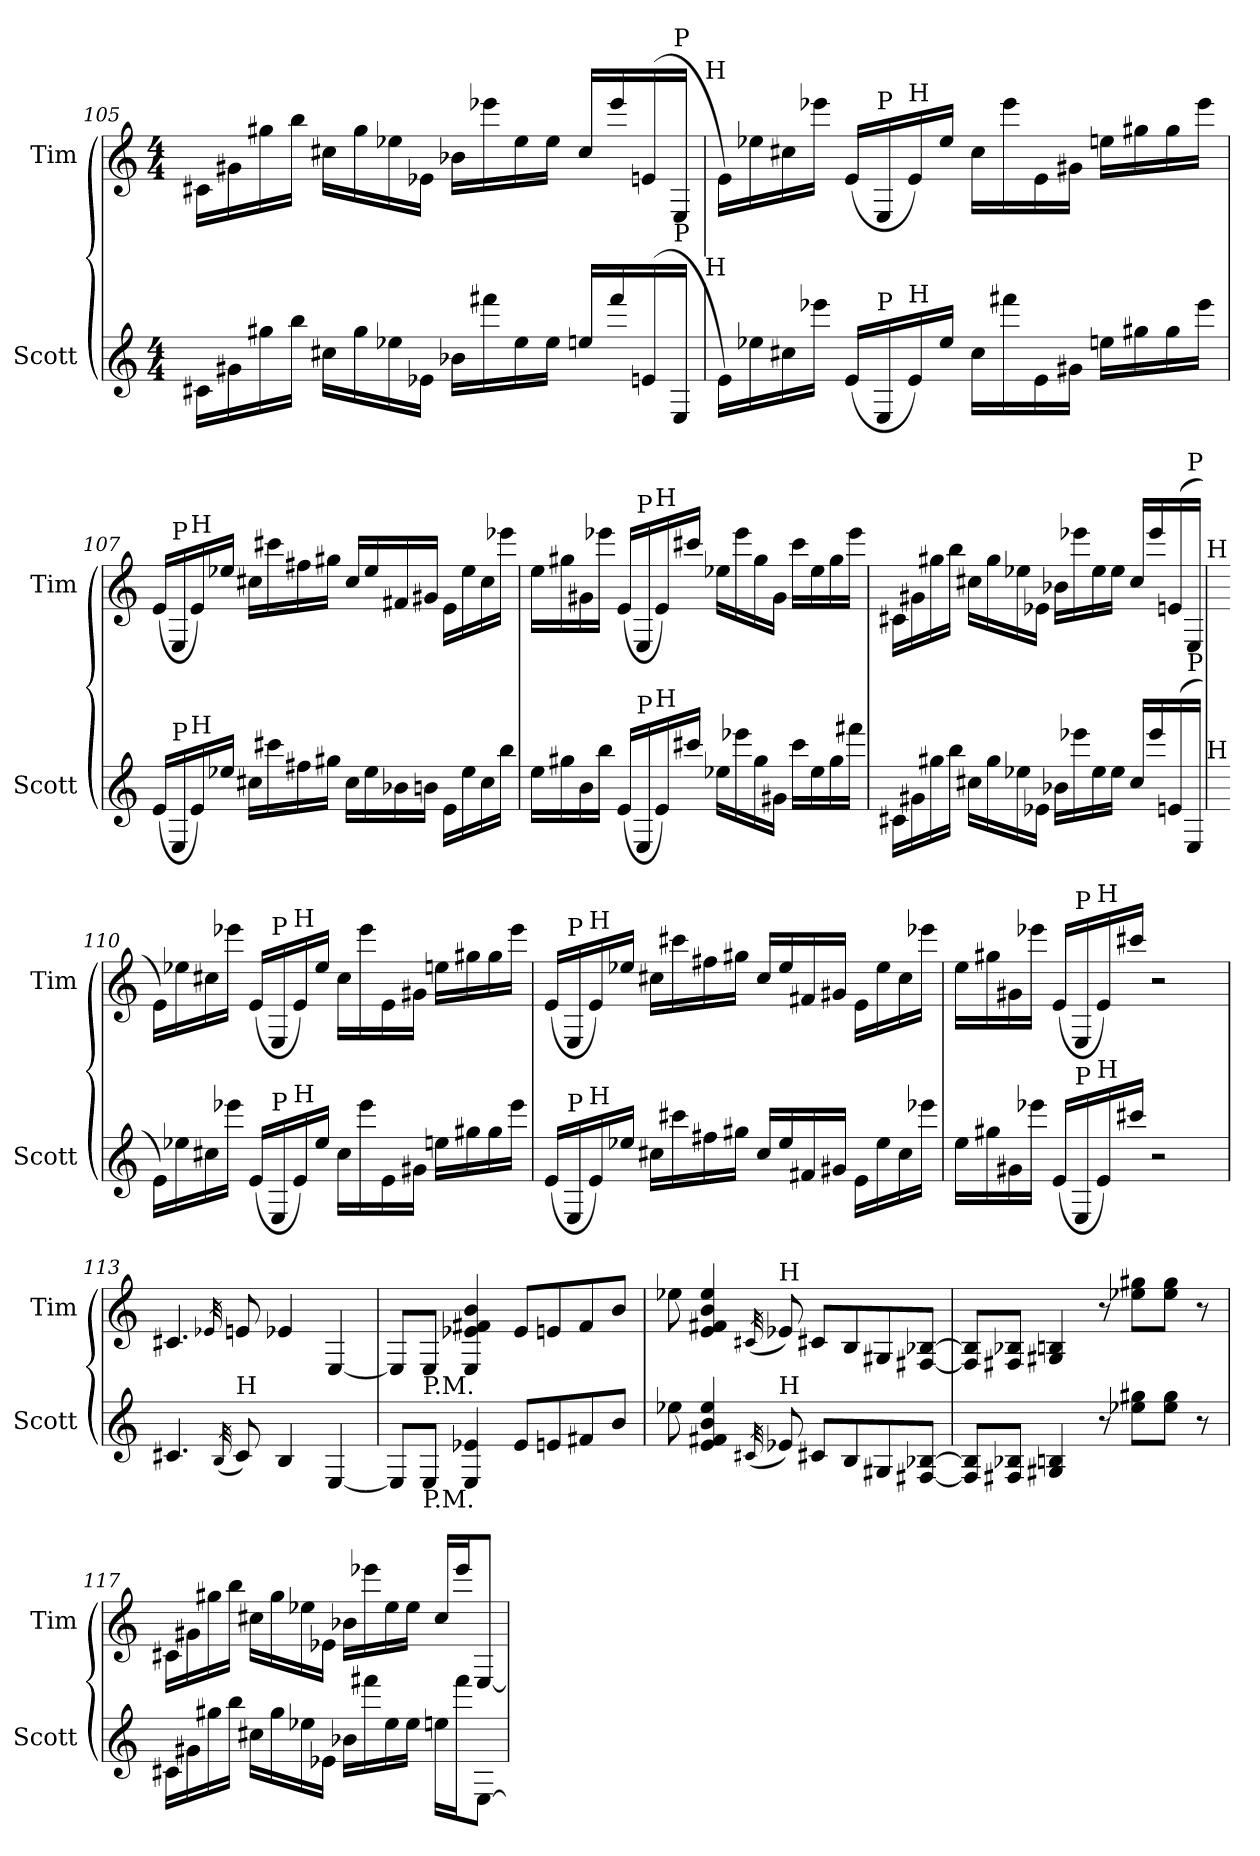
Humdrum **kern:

**kern	**kern
*part2	*part1
*staff2	*staff1
*I"Scott	*I"Tim
*I'Scott	*I'Tim
*clefG2	*clefG2
*ITrd7c12	*ITrd7c12
*k[]	*k[]
*C:	*C:
*M4/4	*M4/4
=105	=105
16C#X\LL	16C#X\LL
16G#X\	16G#X\
16g#X\	16g#X\
16b\JJ	16b\JJ
16c#X\LL	16c#X\LL
16g#\	16g#\
16e-X\	16e-X\
16E-X\JJ	16E-X\JJ
16B-X\LL	16B-X\LL
16ff#X\	16ee-X\
16e-\	16e-\
16e-\JJ	16e-\JJ
16en/LL	16c#/LL
16ff#/	16ee-/
(16En/	(16En/
!	!LO:TX:a:t=P
!LO:TX:a:t=P	!
16EE/JJ	16EE/JJ
!	!LO:TX:a:t=H
!LO:TX:a:t=H	!
!!LO:LB:g=z
=106	=106
16E\LL)	16E\LL)
16e-X\	16e-X\
16c#X\	16c#X\
16ee-X\JJ	16ee-X\JJ
(16E/LL	(16E/LL
!	!LO:TX:a:t=P
!LO:TX:a:t=P	!
16EE/	16EE/
!	!LO:TX:a:t=H
!LO:TX:a:t=H	!
16E/)	16E/)
16e-/JJ	16e-/JJ
16c#\LL	16c#\LL
16ff#X\	16ee-\
16E\	16E\
16G#X\JJ	16G#X\JJ
16en\LL	16en\LL
16g#X\	16g#X\
16g#\	16g#\
16ee-\JJ	16ee-\JJ
=107	=107
(16E/LL	(16E/LL
!	!LO:TX:a:t=P
!LO:TX:a:t=P	!
16EE/	16EE/
!	!LO:TX:a:t=H
!LO:TX:a:t=H	!
16E/)	16E/)
16e-X/JJ	16e-X/JJ
16c#X\LL	16c#X\LL
16cc#X\	16cc#X\
16f#X\	16f#X\
16g#X\JJ	16g#X\JJ
16c#\LL	16c#/LL
16e-\	16e-/
16B-X\	16F#X/
16Bn\JJ	16G#X/JJ
16E\LL	16E\LL
16e-\	16e-\
16c#\	16c#\
16b\JJ	16ee-X\JJ
!!LO:LB:g=z
=108	=108
16e\LL	16e\LL
16g#X\	16g#X\
16B\	16G#X\
16b\JJ	16ee-X\JJ
(16E/LL	(16E/LL
!	!LO:TX:a:t=P
!LO:TX:a:t=P	!
16EE/	16EE/
!	!LO:TX:a:t=H
!LO:TX:a:t=H	!
16E/)	16E/)
16cc#X/JJ	16cc#X/JJ
16e-X\LL	16e-X\LL
16ee-X\	16ee-\
16g#\	16g#\
16G#X\JJ	16G#\JJ
16cc#\LL	16cc#\LL
16e-\	16e-\
16g#\	16g#\
16ff#X\JJ	16ee-\JJ
=109	=109
16C#X\LL	16C#X\LL
16G#X\	16G#X\
16g#X\	16g#X\
16b\JJ	16b\JJ
16c#X\LL	16c#X\LL
16g#\	16g#\
16e-X\	16e-X\
16E-X\JJ	16E-X\JJ
16B-X\LL	16B-X\LL
16ee-X\	16ee-X\
16e-\	16e-\
16e-\JJ	16e-\JJ
16c#/LL	16c#/LL
16ee-/	16ee-/
(16En/	(16En/
!	!LO:TX:a:t=P
!LO:TX:a:t=P	!
16EE/JJ	16EE/JJ
!	!LO:TX:a:t=H
!LO:TX:a:t=H	!
!!LO:PB:g=z
=110	=110
16E\LL)	16E\LL)
16e-X\	16e-X\
16c#X\	16c#X\
16ee-X\JJ	16ee-X\JJ
(16E/LL	(16E/LL
!	!LO:TX:a:t=P
!LO:TX:a:t=P	!
16EE/	16EE/
!	!LO:TX:a:t=H
!LO:TX:a:t=H	!
16E/)	16E/)
16e-/JJ	16e-/JJ
16c#\LL	16c#\LL
16ee-\	16ee-\
16E\	16E\
16G#X\JJ	16G#X\JJ
16en\LL	16en\LL
16g#X\	16g#X\
16g#\	16g#\
16ee-\JJ	16ee-\JJ
=111	=111
(16E/LL	(16E/LL
!	!LO:TX:a:t=P
!LO:TX:a:t=P	!
16EE/	16EE/
!	!LO:TX:a:t=H
!LO:TX:a:t=H	!
16E/)	16E/)
16e-X/JJ	16e-X/JJ
16c#X\LL	16c#X\LL
16cc#X\	16cc#X\
16f#X\	16f#X\
16g#X\JJ	16g#X\JJ
16c#/LL	16c#/LL
16e-/	16e-/
16F#X/	16F#X/
16G#X/JJ	16G#X/JJ
16E\LL	16E\LL
16e-\	16e-\
16c#\	16c#\
16ee-X\JJ	16ee-X\JJ
!!LO:LB:g=z
=112	=112
16e\LL	16e\LL
16g#X\	16g#X\
16G#X\	16G#X\
16ee-X\JJ	16ee-X\JJ
(16E/LL	(16E/LL
!	!LO:TX:a:t=P
!LO:TX:a:t=P	!
16EE/	16EE/
!	!LO:TX:a:t=H
!LO:TX:a:t=H	!
16E/)	16E/)
16cc#X/JJ	16cc#X/JJ
2r	2r
=113	=113
4.C#X/	4.C#X/
(32qBB/	32qE-X/
!LO:TX:a:t=H	!
8C#/)	8En/
4BB/	4E-X/
[4EE/	[4EE/
=114	=114
8EE/L]	8EE/L]
!	!LO:TX:b:t=P.M.
!LO:TX:b:t=P.M.	!
8EE/J	8EE/J
4EE/ 4E-X/	4EE/ 4E-X/ 4F#X/ 4B/
8E-/L	8E-/L
8En/	8En/
8F#X/	8F#/
8B/J	8B/J
!!LO:LB:g=z
=115	=115
8e-X\	8e-X\
4E/ 4F#X/ 4B/ 4e-/	4E/ 4F#X/ 4B/ 4e-/
(32qC#X/	(32qC#X/
!	!LO:TX:a:t=H
!LO:TX:a:t=H	!
8E-X/)	8E-X/)
8C#/L	8C#/L
8BB/	8BB/
8GG#X/	8GG#X/
[8FF#X/ [8BB-X/J	[8FF#X/ [8BB-X/J
=116	=116
8FF#/] 8BB-/]L	8FF#/] 8BB-/]L
8FF#X/ 8BB-X/J	8FF#X/ 8BB-X/J
4GG#X/ 4BBn/	4GG#X/ 4BBn/
8r	8r
8e-X\ 8g#X\L	8e-X\ 8g#X\L
8e-\ 8g#\J	8e-\ 8g#\J
8r	8r
=117	=117
16C#X\LL	16C#X\LL
16G#X\	16G#X\
16g#X\	16g#X\
16b\JJ	16b\JJ
16c#X\LL	16c#X\LL
16g#\	16g#\
16e-X\	16e-X\
16E-X\JJ	16E-X\JJ
16B-X\LL	16B-X\LL
16ff#X\	16ee-X\
16e-\	16e-\
16e-\JJ	16e-\JJ
16en\LL	16c#/LL
16ff#\J	16ee-/J
[8EE\J	[8EE/J
=	=
*-	*-
